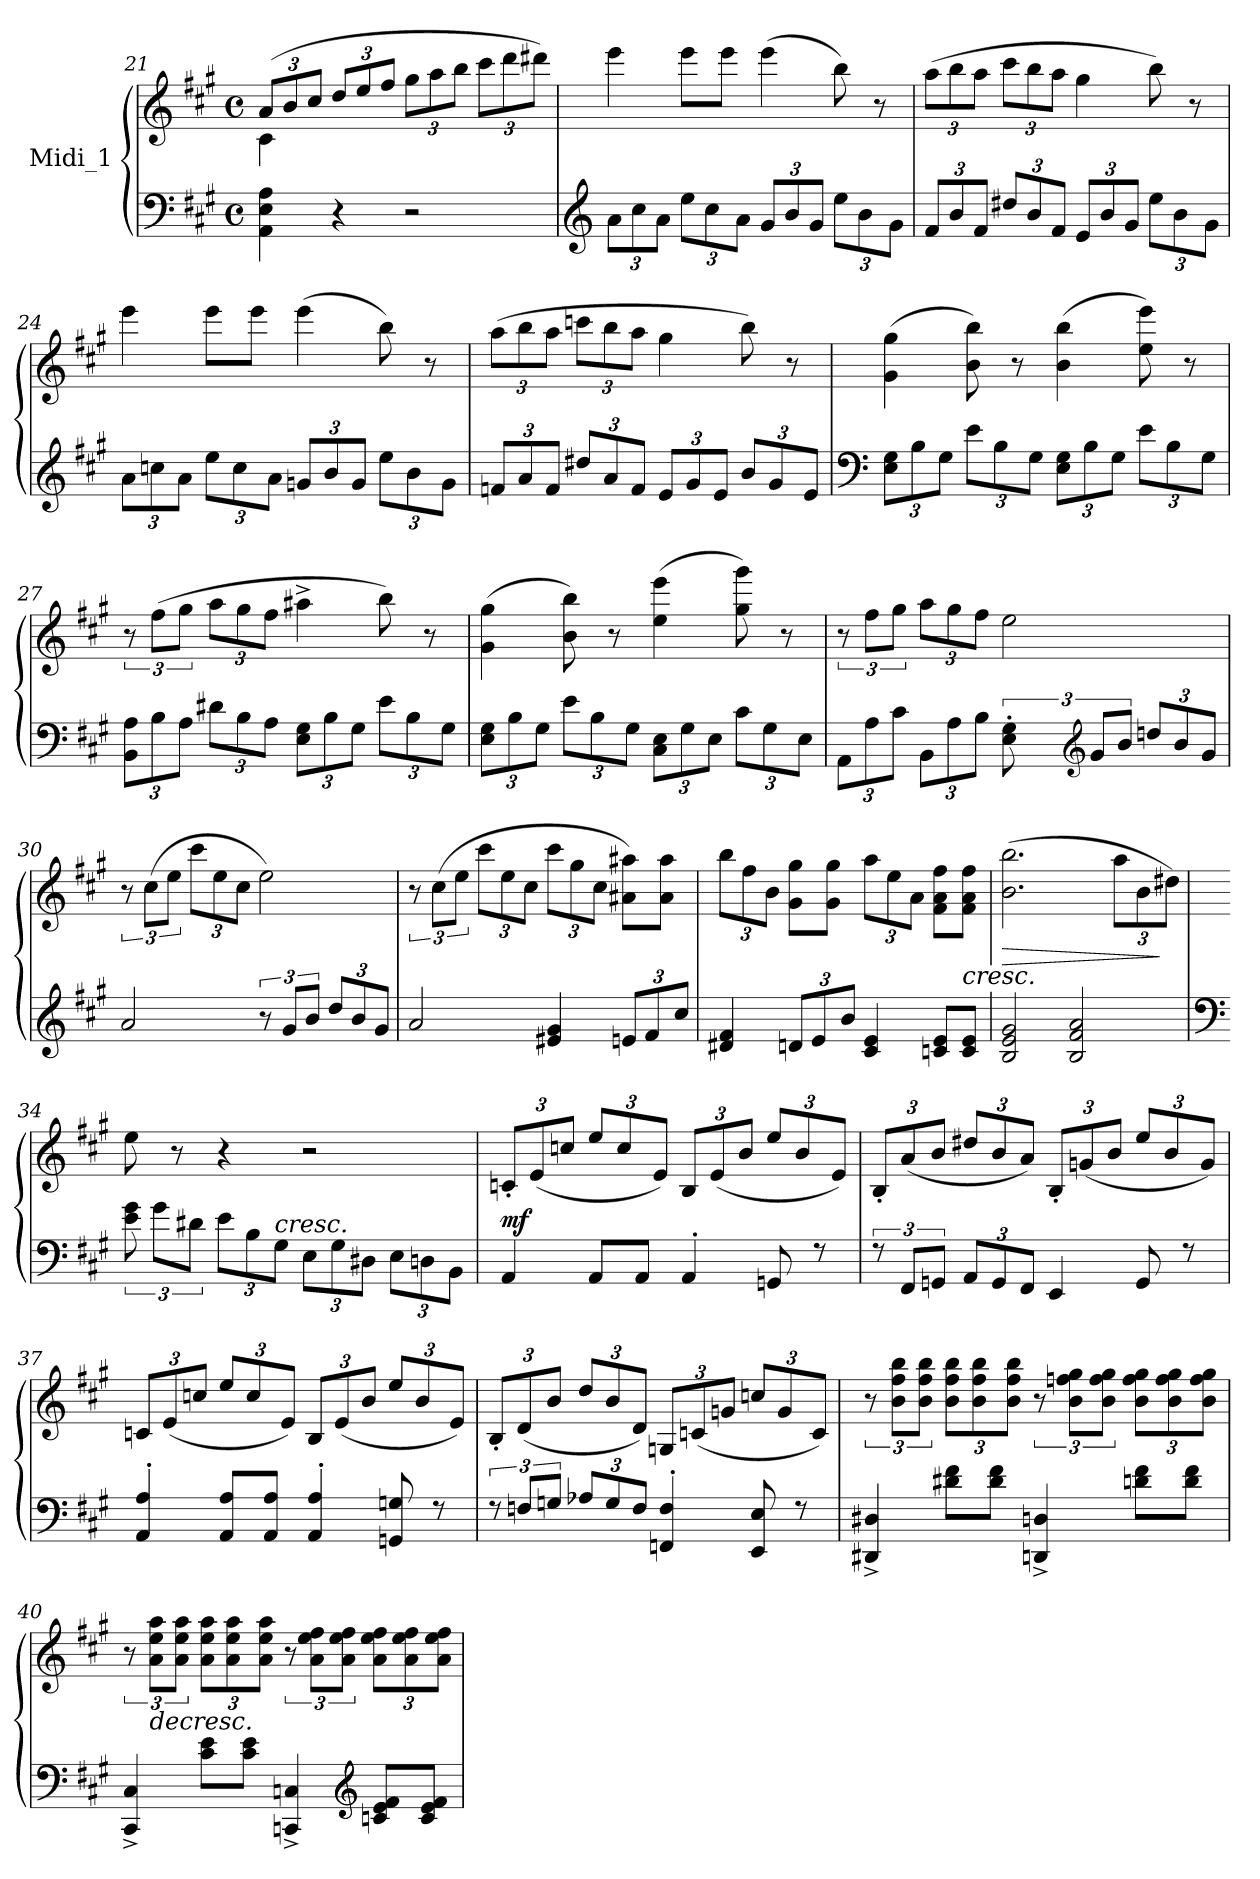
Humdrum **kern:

**kern	**kern	**dynam
*part1	*part1	*part1
*staff2	*staff1	*staff1/2
*I"Midi_1	*	*
!!LO:LB:g=z
*clefF4	*clefG2	*
*k[f#c#g#]	*k[f#c#g#]	*
*A:	*A:	*
*M4/4	*M4/4	*
*met(c)	*met(c)	*
=21	=21	=21
*^	*	*
*	*	*Xbrackettup	*
*	*	*^	*
4AA\ 4E\ 4A\	2ryy	(>12a/L	4c#\	.
.	.	12b/	.	.
.	.	12cc#/J	.	.
4r	.	12dd/L	4ryy	.
.	.	12ee/	.	.
.	.	12ff#/J	.	.
2r	2ryy	12gg#\L	2ryy	.
.	.	12aa\	.	.
.	.	12bb\J	.	.
.	.	12ccc#\L	.	.
.	.	12ddd\	.	.
.	.	12ddd#X\J)	.	.
*v	*v	*	*	*
*	*v	*v	*
!!LO:LB:g=z
=22	=22	=22
*clefG2	*	*
*Xbrackettup	*	*
*	*MM85	*
12a\L	4eee\	.
12cc#\	.	.
12a\J	.	.
12ee\L	8eee\L	.
12cc#\	.	.
.	8eee\J	.
12a\J	.	.
12g#/L	(>4eee\	.
12b/	.	.
12g#/J	.	.
12ee\L	8bb\)	.
12b\	.	.
.	8r	.
12g#\J	.	.
=23	=23	=23
12f#/L	(>12aa\L	.
12b/	12bb\	.
12f#/J	12aa\J	.
12dd#X/L	12ccc#\L	.
12b/	12bb\	.
12f#/J	12aa\J	.
12e/L	4gg#\	.
12b/	.	.
12g#/J	.	.
12ee\L	8bb\)	.
12b\	.	.
.	8r	.
12g#\J	.	.
=24	=24	=24
12a\L	4eee\	.
12ccn\	.	.
12a\J	.	.
12ee\L	8eee\L	.
12cc\	.	.
.	8eee\J	.
12a\J	.	.
12gn/L	(>4eee\	.
12b/	.	.
12g/J	.	.
12ee\L	8bb\)	.
12b\	.	.
.	8r	.
12g\J	.	.
!!LO:LB:g=z
=25	=25	=25
12fn/L	(>12aa\L	.
12a/	12bb\	.
12f/J	12aa\J	.
12dd#X/L	12cccn\L	.
12a/	12bb\	.
12f/J	12aa\J	.
12e/L	4gg#i\	.
12g#i/	.	.
12e/J	.	.
12b/L	8bb\)	.
12g#/	.	.
.	8r	.
12e/J	.	.
!!LO:PB:g=z
=26	=26	=26
*clefF4	*	*
*	*MM85	*
12E\ 12G#\L	(>4g#\ 4gg#\	.
12B\	.	.
12G#\J	.	.
12e\L	8b\ 8bb\)	.
12B\	.	.
.	8r	.
12G#\J	.	.
12E\ 12G#\L	(>4b\ 4bb\	.
12B\	.	.
12G#\J	.	.
12e\L	8ee\ 8eee\)	.
12B\	.	.
.	8r	.
12G#\J	.	.
=27	=27	=27
*	*brackettup	*
12BB\ 12A\L	12r	.
12B\	(>12ff#\L	.
12A\J	12gg#\J	.
*	*Xbrackettup	*
12d#X\L	12aa\L	.
12B\	12gg#\	.
12A\J	12ff#\J	.
12E\ 12G#\L	4aa#X^\	.
12B\	.	.
12G#\J	.	.
12e\L	8bb\)	.
12B\	.	.
.	8r	.
12G#\J	.	.
=28	=28	=28
12E\ 12G#\L	(>4g#\ 4gg#\	.
12B\	.	.
12G#\J	.	.
12e\L	8b\ 8bb\)	.
12B\	.	.
.	8r	.
12G#\J	.	.
12C#\ 12E\L	(>4ee\ 4eee\	.
12G#\	.	.
12E\J	.	.
12c#\L	8gg#\ 8ggg#\)	.
12G#\	.	.
.	8r	.
12E\J	.	.
!!LO:LB:g=z
=29	=29	=29
*	*brackettup	*
12AA\L	12r	.
12A\	12ff#\L	.
12c#\J	12gg#\J	.
*	*Xbrackettup	*
12BB\L	12aa\L	.
12A\	12gg#\	.
12B\J	12ff#\J	.
*brackettup	*	*
12E\' 12G#\'	2ee\	.
*clefG2	*	*
12g#/L	.	.
12b/J	.	.
*Xbrackettup	*	*
12ddni/L	.	.
12b/	.	.
12g#/J	.	.
!!LO:LB:g=z
=30	=30	=30
*	*brackettup	*
*	*MM85	*
2a/	12r	.
.	(>12cc#\L	.
.	12ee\J	.
*	*Xbrackettup	*
.	12ccc#\L	.
.	12ee\	.
.	12cc#\J	.
*brackettup	*	*
12r	2ee\)	.
12g#/L	.	.
12b/J	.	.
*Xbrackettup	*	*
12dd/L	.	.
12b/	.	.
12g#/J	.	.
=31	=31	=31
*	*brackettup	*
2a/	12r	.
.	(>12cc#\L	.
.	12ee\J	.
*	*Xbrackettup	*
.	12ccc#\L	.
.	12ee\	.
.	12cc#\J	.
4e#X/ 4g#i/	12ccc#\L	.
.	12gg#\	.
.	12cc#\J	.
12en/L	8a#X\ 8aa#X\L)	.
12f#/	.	.
.	8a#\ 8aa#\J	.
12cc#/J	.	.
=32	=32	=32
4d#X/ 4f#/	12bb\L	.
.	12ff#\	.
.	12b\J	.
12dn/L	8g#\ 8gg#\L	.
12e/	.	.
.	8g#\ 8gg#\J	.
12b/J	.	.
4c#/ 4e/	12aa\L	.
.	12ee\	.
.	12a\J	.
8cn/ 8e/L	8f#\ 8a\ 8ff#\L	.
!	!	!LO:HP:b
8c/ 8e/J	8f#\ 8a\ 8ff#\J	<
=33	=33	=33
!	!	!LO:HP:b
2B/ 2e/ 2g#/	(>2.b\ 2.bb\	>
2B/ 2f#/ 2a/	.	.
.	12aa\L	[
.	12b\	.
.	12dd#X\J)	]
!!LO:LB:g=z
=34	=34	=34
*clefF4	*	*
*brackettup	*	*
12e\ 12g#\	8ee\	.
12g#\L	.	.
.	8r	.
12d#X\J	.	.
*Xbrackettup	*	*
12e\L	4r	.
12B\	.	.
!LO:TX:a:i:t=cresc.	!	!
12G#\J	.	.
12E\L	2r	.
12G#\	.	.
12D#X\J	.	.
12E\L	.	.
12Dn\	.	.
12BB\J	.	.
!!LO:LB:g=z
=35	=35	=35
*	*MM85	*
*^	*	*
!	!	!	!LO:DY:a=2
4AA/	1ryy	12cn'/L	mf
.	.	(12e/	.
.	.	12ccn/J	.
8AA/L	.	12ee/L	.
.	.	12cc/	.
8AA/J	.	.	.
.	.	12e/J)	.
4AA'/	.	12B/L	.
.	.	(12e/	.
.	.	12b/J	.
8GGn/	.	12ee/L	.
.	.	12b/	.
8r	.	.	.
.	.	12e/J)	.
=36	=36	=36	=36
*brackettup	*	*	*
12r	1ryy	12B'/L	.
12FF#/L	.	(12a/	.
12GGn/J	.	12b/J	.
*Xbrackettup	*	*	*
12AA/L	.	12dd#X/L	.
12GG/	.	12b/	.
12FF#/J	.	12a/J)	.
4EE/	.	12B'/L	.
.	.	(12gn/	.
.	.	12b/J	.
8GG/	.	12ee/L	.
.	.	12b/	.
8r	.	.	.
.	.	12g/J)	.
=37	=37	=37	=37
4AA/' 4A/'	1ryy	12cn/L	.
.	.	(12e/	.
.	.	12ccn/J	.
8AA/ 8A/L	.	12ee/L	.
.	.	12cc/	.
8AA/ 8A/J	.	.	.
.	.	12e/J)	.
4AA/' 4A/'	.	12B/L	.
.	.	(12e/	.
.	.	12b/J	.
8GGn/ 8Gn/	.	12ee/L	.
.	.	12b/	.
8r	.	.	.
.	.	12e/J)	.
!!LO:LB:g=z
=38	=38	=38	=38
*brackettup	*	*	*
12r	1ryy	12B'/L	.
12Fn/L	.	(12d/	.
12Gn/J	.	12b/J	.
*Xbrackettup	*	*	*
12A-X/L	.	12dd/L	.
12G/	.	12b/	.
12F/J	.	12d/J)	.
4FFn/' 4F/'	.	12Gn/L	.
.	.	(12cn/	.
.	.	12gn/J	.
8EE/ 8E/	.	12ccn/L	.
.	.	12g/	.
8r	.	.	.
.	.	12c/J)	.
!!LO:LB:g=z
=39	=39	=39	=39
*	*	*brackettup	*
*	*	*MM85	*
4DD#X/^ 4D#X/^	2ryy	12r	.
.	.	12b\ 12ff#i\ 12bb\L	.
.	.	12b\ 12ff#\ 12bb\J	.
*	*	*Xbrackettup	*
8d#X\ 8f#\L	.	12b\ 12ff#\ 12bb\L	.
.	.	12b\ 12ff#\ 12bb\	.
8d#\ 8f#\J	.	.	.
.	.	12b\ 12ff#\ 12bb\J	.
*	*	*brackettup	*
4DDn/^ 4Dn/^	2ryy	12r	.
.	.	12b\ 12ffn\ 12gg#i\L	.
.	.	12b\ 12ff\ 12gg#\J	.
*	*	*Xbrackettup	*
8dn\ 8f#\L	.	12b\ 12ff\ 12gg#\L	.
.	.	12b\ 12ff\ 12gg#\	.
8d\ 8f#\J	.	.	.
.	.	12b\ 12ff\ 12gg#\J	.
=40	=40	=40	=40
*	*	*brackettup	*
4CC#/^ 4C#/^	2ryy	12r	.
!	!	!LO:TX:b:i:t=decresc.	!
.	.	12a\ 12ee\ 12aa\L	.
.	.	12a\ 12ee\ 12aa\J	.
*	*	*Xbrackettup	*
8c#\ 8e\L	.	12a\ 12ee\ 12aa\L	.
.	.	12a\ 12ee\ 12aa\	.
8c#\ 8e\J	.	.	.
.	.	12a\ 12ee\ 12aa\J	.
*	*	*brackettup	*
4CCn/^ 4Cn/^	4ryy	12r	.
.	.	12a\ 12ee\ 12ff#\L	.
.	.	12a\ 12ee\ 12ff#\J	.
*clefG2	*	*	*
*	*	*Xbrackettup	*
8cn/ 8e/ 8f#/L	4ryy	12a\ 12ee\ 12ff#\L	.
.	.	12a\ 12ee\ 12ff#\	.
8c/ 8e/ 8f#/J	.	.	.
.	.	12a\ 12ee\ 12ff#\J	.
*v	*v	*	*
=	=	=
*-	*-	*-
